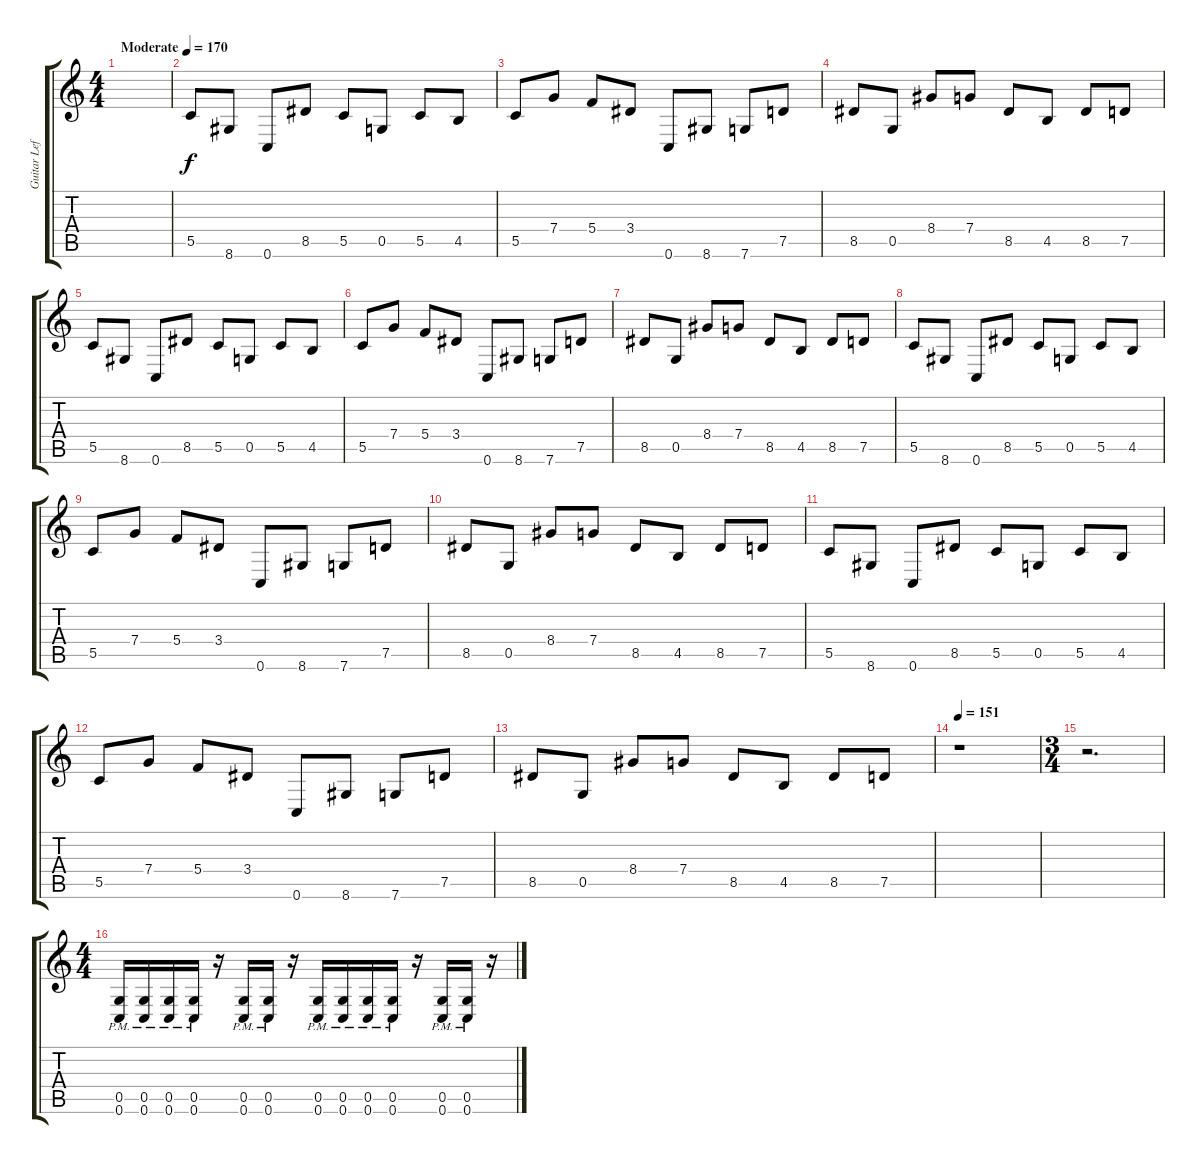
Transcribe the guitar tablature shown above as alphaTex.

\track ("Guitar Left" "Guitar Lef") {instrument distortionguitar}
\staff {score tabs}
\tuning (D4 A3 F3 C3 G2 C2) {hide}
\ts (4 4)
\tempo (170 "Moderate")
\clef g2
\ks c
|
5.5.8 8.6.8 0.6.8 8.5.8 5.5.8 0.5.8 5.5.8 4.5.8 |
5.5.8 7.4.8 5.4.8 3.4.8 0.6.8 8.6.8 7.6.8 7.5.8 |
8.5.8 0.5.8 8.4.8 7.4.8 8.5.8 4.5.8 8.5.8 7.5.8 |
5.5.8 8.6.8 0.6.8 8.5.8 5.5.8 0.5.8 5.5.8 4.5.8 |
5.5.8 7.4.8 5.4.8 3.4.8 0.6.8 8.6.8 7.6.8 7.5.8 |
8.5.8 0.5.8 8.4.8 7.4.8 8.5.8 4.5.8 8.5.8 7.5.8 |
5.5.8 8.6.8 0.6.8 8.5.8 5.5.8 0.5.8 5.5.8 4.5.8 |
5.5.8 7.4.8 5.4.8 3.4.8 0.6.8 8.6.8 7.6.8 7.5.8 |
8.5.8 0.5.8 8.4.8 7.4.8 8.5.8 4.5.8 8.5.8 7.5.8 |
5.5.8 8.6.8 0.6.8 8.5.8 5.5.8 0.5.8 5.5.8 4.5.8 |
5.5.8 7.4.8 5.4.8 3.4.8 0.6.8 8.6.8 7.6.8 7.5.8 |
8.5.8 0.5.8 8.4.8 7.4.8 8.5.8 4.5.8 8.5.8 7.5.8 |
\tempo 151
r.1 |
\ts (3 4)
r.2{d} |
\ts (4 4)
(0.5{pm} 0.6{pm}).16 (0.5{pm} 0.6{pm}).16 (0.5{pm} 0.6{pm}).16 (0.5{pm} 0.6{pm}).16 r.16 (0.5{pm} 0.6{pm}).16 (0.5{pm} 0.6{pm}).16 r.16 (0.5{pm} 0.6{pm}).16 (0.5{pm} 0.6{pm}).16 (0.5{pm} 0.6{pm}).16 (0.5{pm} 0.6{pm}).16 r.16 (0.5{pm} 0.6{pm}).16 (0.5{pm} 0.6{pm}).16 r.16
